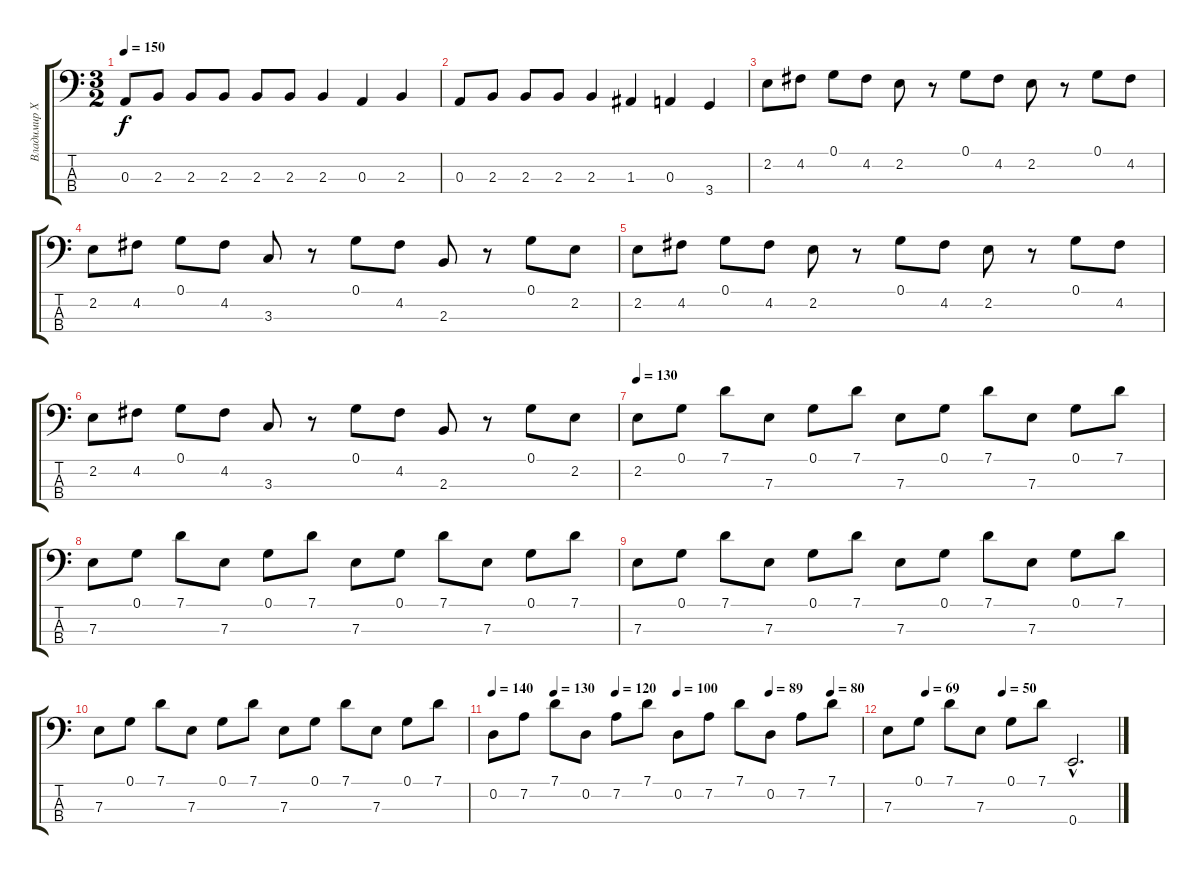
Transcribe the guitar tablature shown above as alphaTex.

\track ("Владимир Холстинин" "Владимир Х") {instrument electricguitarclean}
\staff {score tabs}
\tuning (G2 D2 A1 E1) {hide}
\ts (3 2)
\tempo 150
\clef f4
\ks c
0.3.8{dy f} 2.3.8 2.3.8 2.3.8 2.3.8 2.3.8 2.3.4 0.3.4 2.3.4 |
0.3.8 2.3.8 2.3.8 2.3.8 2.3.4 1.3.4 0.3.4 3.4.4 |
2.2.8 4.2.8 0.1.8 4.2.8 2.2.8 r.8 0.1.8 4.2.8 2.2.8 r.8 0.1.8 4.2.8 |
2.2.8 4.2.8 0.1.8 4.2.8 3.3.8 r.8 0.1.8 4.2.8 2.3.8 r.8 0.1.8 2.2.8 |
2.2.8 4.2.8 0.1.8 4.2.8 2.2.8 r.8 0.1.8 4.2.8 2.2.8 r.8 0.1.8 4.2.8 |
2.2.8 4.2.8 0.1.8 4.2.8 3.3.8 r.8 0.1.8 4.2.8 2.3.8 r.8 0.1.8 2.2.8 |
\tempo 130
2.2.8 0.1.8{volume 1} 7.1.8{volume 2} 7.3.8{volume 3} 0.1.8{volume 4} 7.1.8{volume 5} 7.3.8{volume 6} 0.1.8{volume 7} 7.1.8{volume 8} 7.3.8{volume 9} 0.1.8{volume 10} 7.1.8{volume 11} |
7.3.8{volume 12} 0.1.8 7.1.8 7.3.8 0.1.8 7.1.8 7.3.8 0.1.8 7.1.8 7.3.8 0.1.8 7.1.8 |
7.3.8 0.1.8 7.1.8 7.3.8 0.1.8 7.1.8 7.3.8 0.1.8 7.1.8 7.3.8 0.1.8 7.1.8 |
7.3.8 0.1.8 7.1.8 7.3.8 0.1.8 7.1.8 7.3.8 0.1.8 7.1.8 7.3.8 0.1.8 7.1.8 |
\tempo 140
\tempo (130 0.16666666666666666)
\tempo (120 0.3333333333333333)
\tempo (100 0.5)
\tempo (89 0.75)
\tempo (80 0.9166666666666666)
0.2.8 7.2.8 7.1.8 0.2.8 7.2.8 7.1.8 0.2.8 7.2.8 7.1.8 0.2.8 7.2.8 7.1.8 |
\tempo (69 0.16666666666666666)
\tempo (50 0.5)
7.3.8 0.1.8 7.1.8 7.3.8 0.1.8 7.1.8 0.4{hac}.2{d}
